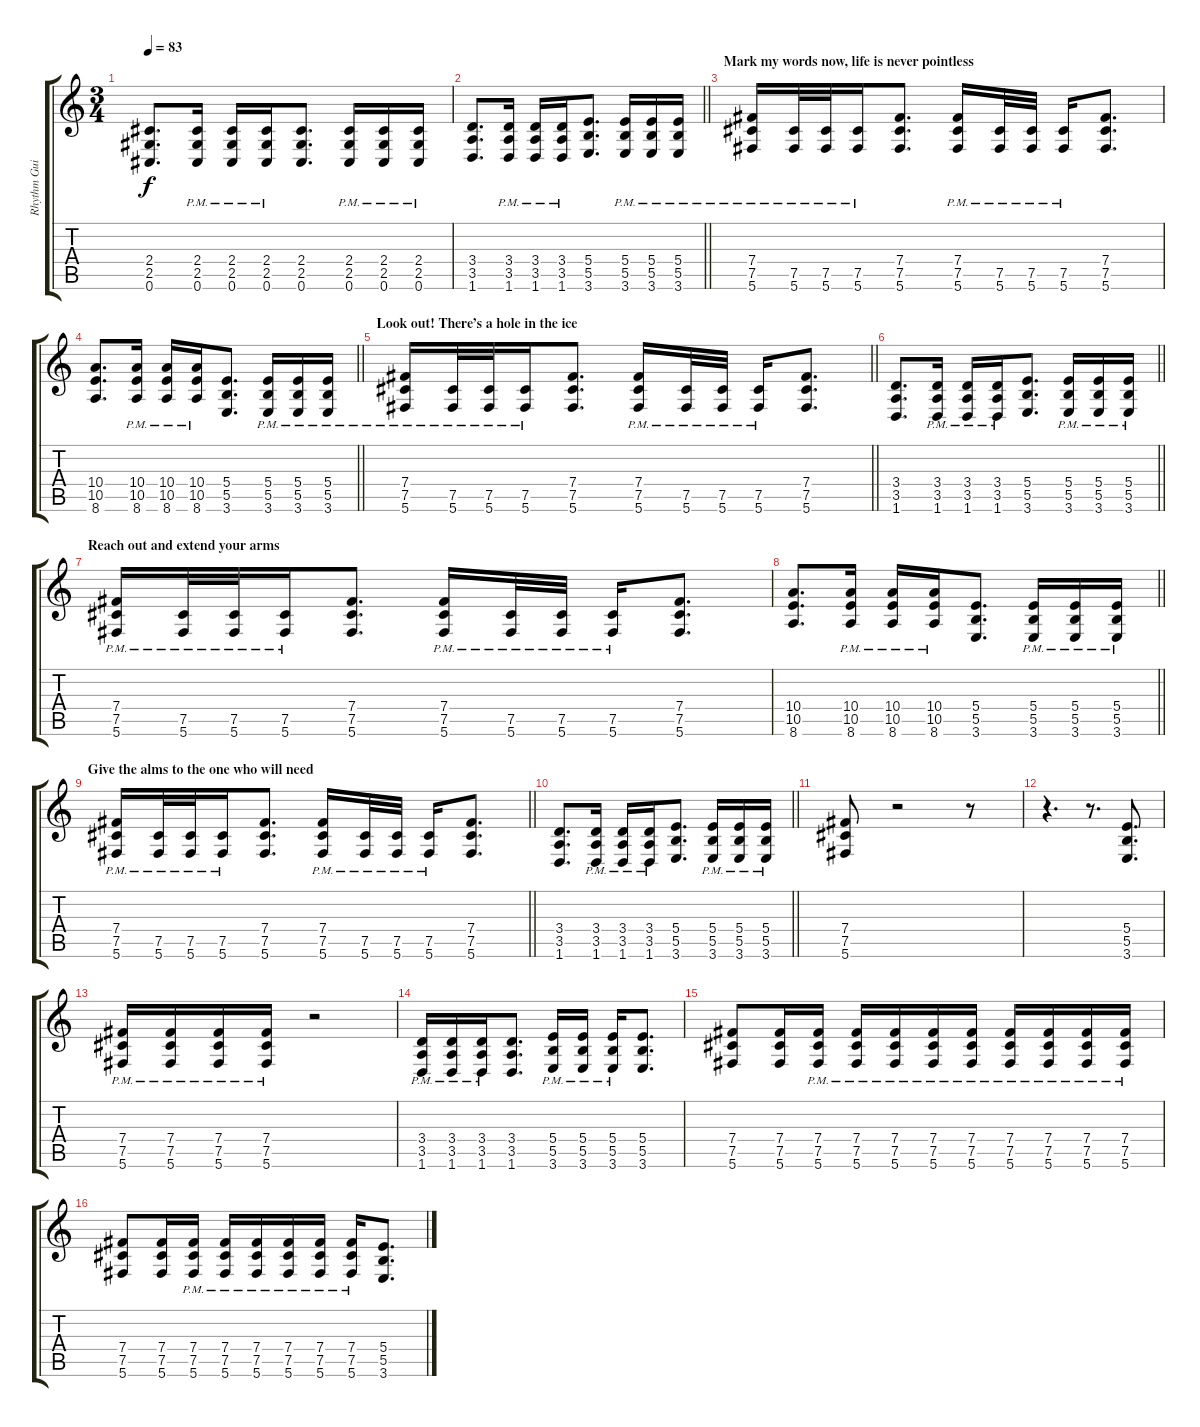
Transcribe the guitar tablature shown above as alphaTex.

\track ("Rhythm Guitar" "Rhythm Gui") {instrument overdrivenguitar}
\staff {score tabs}
\tuning (Db4 Ab3 E3 B2 Gb2 Db2) {hide}
\ts (3 4)
\tempo 83
\clef g2
\ks c
(2.4 2.5 0.6).8{d dy f} (2.4{pm} 2.5{pm} 0.6{pm}).16 (2.4{pm} 2.5{pm} 0.6{pm}).16 (2.4{pm} 2.5{pm} 0.6{pm}).16 (2.4 2.5 0.6).8{d} (2.4{pm} 2.5{pm} 0.6{pm}).16 (2.4{pm} 2.5{pm} 0.6{pm}).16 (2.4{pm} 2.5{pm} 0.6{pm}).16 |
\barLineRight lightlight
(3.4 3.5 1.6).8{d} (3.4{pm} 3.5{pm} 1.6{pm}).16 (3.4{pm} 3.5{pm} 1.6{pm}).16 (3.4{pm} 3.5{pm} 1.6{pm}).16 (5.4 5.5 3.6).8{d} (5.4{pm} 5.5{pm} 3.6{pm}).16 (5.4{pm} 5.5{pm} 3.6{pm}).16 (5.4{pm} 5.5{pm} 3.6{pm}).16 |
\section ("" "Mark my words now, life is never pointless")
(7.4{pm} 7.5{pm} 5.6{pm}).16 (7.5{pm} 5.6{pm}).32 (7.5{pm} 5.6{pm}).32 (7.5{pm} 5.6{pm}).16 (7.4 7.5 5.6).8{d} (7.4{pm} 7.5{pm} 5.6{pm}).16 (7.5{pm} 5.6{pm}).32 (7.5{pm} 5.6{pm}).32 (7.5{pm} 5.6{pm}).16 (7.4 7.5 5.6).8{d} |
\barLineRight lightlight
(10.4 10.5 8.6).8{d} (10.4{pm} 10.5{pm} 8.6{pm}).16 (10.4{pm} 10.5{pm} 8.6{pm}).16 (10.4{pm} 10.5{pm} 8.6{pm}).16 (5.4 5.5 3.6).8{d} (5.4{pm} 5.5{pm} 3.6{pm}).16 (5.4{pm} 5.5{pm} 3.6{pm}).16 (5.4{pm} 5.5{pm} 3.6{pm}).16 |
\section ("" "Look out! There’s a hole in the ice")
\barLineRight lightlight
(7.4{pm} 7.5{pm} 5.6{pm}).16 (7.5{pm} 5.6{pm}).32 (7.5{pm} 5.6{pm}).32 (7.5{pm} 5.6{pm}).16 (7.4 7.5 5.6).8{d} (7.4{pm} 7.5{pm} 5.6{pm}).16 (7.5{pm} 5.6{pm}).32 (7.5{pm} 5.6{pm}).32 (7.5{pm} 5.6{pm}).16 (7.4 7.5 5.6).8{d} |
\barLineRight lightlight
(3.4 3.5 1.6).8{d} (3.4{pm} 3.5{pm} 1.6{pm}).16 (3.4{pm} 3.5{pm} 1.6{pm}).16 (3.4{pm} 3.5{pm} 1.6{pm}).16 (5.4 5.5 3.6).8{d} (5.4{pm} 5.5{pm} 3.6{pm}).16 (5.4{pm} 5.5{pm} 3.6{pm}).16 (5.4{pm} 5.5{pm} 3.6{pm}).16 |
\section ("" "Reach out and extend your arms")
(7.4{pm} 7.5{pm} 5.6{pm}).16 (7.5{pm} 5.6{pm}).32 (7.5{pm} 5.6{pm}).32 (7.5{pm} 5.6{pm}).16 (7.4 7.5 5.6).8{d} (7.4{pm} 7.5{pm} 5.6{pm}).16 (7.5{pm} 5.6{pm}).32 (7.5{pm} 5.6{pm}).32 (7.5{pm} 5.6{pm}).16 (7.4 7.5 5.6).8{d} |
\barLineRight lightlight
(10.4 10.5 8.6).8{d} (10.4{pm} 10.5{pm} 8.6{pm}).16 (10.4{pm} 10.5{pm} 8.6{pm}).16 (10.4{pm} 10.5{pm} 8.6{pm}).16 (5.4 5.5 3.6).8{d} (5.4{pm} 5.5{pm} 3.6{pm}).16 (5.4{pm} 5.5{pm} 3.6{pm}).16 (5.4{pm} 5.5{pm} 3.6{pm}).16 |
\section ("" "Give the alms to the one who will need")
\barLineRight lightlight
(7.4{pm} 7.5{pm} 5.6{pm}).16 (7.5{pm} 5.6{pm}).32 (7.5{pm} 5.6{pm}).32 (7.5{pm} 5.6{pm}).16 (7.4 7.5 5.6).8{d} (7.4{pm} 7.5{pm} 5.6{pm}).16 (7.5{pm} 5.6{pm}).32 (7.5{pm} 5.6{pm}).32 (7.5{pm} 5.6{pm}).16 (7.4 7.5 5.6).8{d} |
\barLineRight lightlight
(3.4 3.5 1.6).8{d} (3.4{pm} 3.5{pm} 1.6{pm}).16 (3.4{pm} 3.5{pm} 1.6{pm}).16 (3.4{pm} 3.5{pm} 1.6{pm}).16 (5.4 5.5 3.6).8{d} (5.4{pm} 5.5{pm} 3.6{pm}).16 (5.4{pm} 5.5{pm} 3.6{pm}).16 (5.4{pm} 5.5{pm} 3.6{pm}).16 |
(7.4 7.5 5.6).8 r.2 r.8 |
r.4{d} r.8{d} (5.4 5.5 3.6).8{d} |
(7.4{pm} 7.5{pm} 5.6{pm}).16 (7.4{pm} 7.5{pm} 5.6{pm}).16 (7.4{pm} 7.5{pm} 5.6{pm}).16 (7.4{pm} 7.5{pm} 5.6{pm}).16 r.2 |
(3.4{pm} 3.5{pm} 1.6{pm}).16 (3.4{pm} 3.5{pm} 1.6{pm}).16 (3.4{pm} 3.5{pm} 1.6{pm}).16 (3.4 3.5 1.6).8{d} (5.4{pm} 5.5{pm} 3.6{pm}).16 (5.4{pm} 5.5{pm} 3.6{pm}).16 (5.4{pm} 5.5{pm} 3.6{pm}).16 (5.4 5.5 3.6).8{d} |
(7.4 7.5 5.6).8 (7.4 7.5 5.6).16 (7.4{pm} 7.5{pm} 5.6{pm}).16 (7.4{pm} 7.5{pm} 5.6{pm}).16 (7.4{pm} 7.5{pm} 5.6{pm}).16 (7.4{pm} 7.5{pm} 5.6{pm}).16 (7.4{pm} 7.5{pm} 5.6{pm}).16 (7.4{pm} 7.5{pm} 5.6{pm}).16 (7.4{pm} 7.5{pm} 5.6{pm}).16 (7.4{pm} 7.5{pm} 5.6{pm}).16 (7.4{pm} 7.5{pm} 5.6{pm}).16 |
(7.4 7.5 5.6).8 (7.4 7.5 5.6).16 (7.4{pm} 7.5{pm} 5.6{pm}).16 (7.4{pm} 7.5{pm} 5.6{pm}).16 (7.4{pm} 7.5{pm} 5.6{pm}).16 (7.4{pm} 7.5{pm} 5.6{pm}).16 (7.4{pm} 7.5{pm} 5.6{pm}).16 (7.4{pm} 7.5{pm} 5.6{pm}).16 (5.4 5.5 3.6).8{d}
